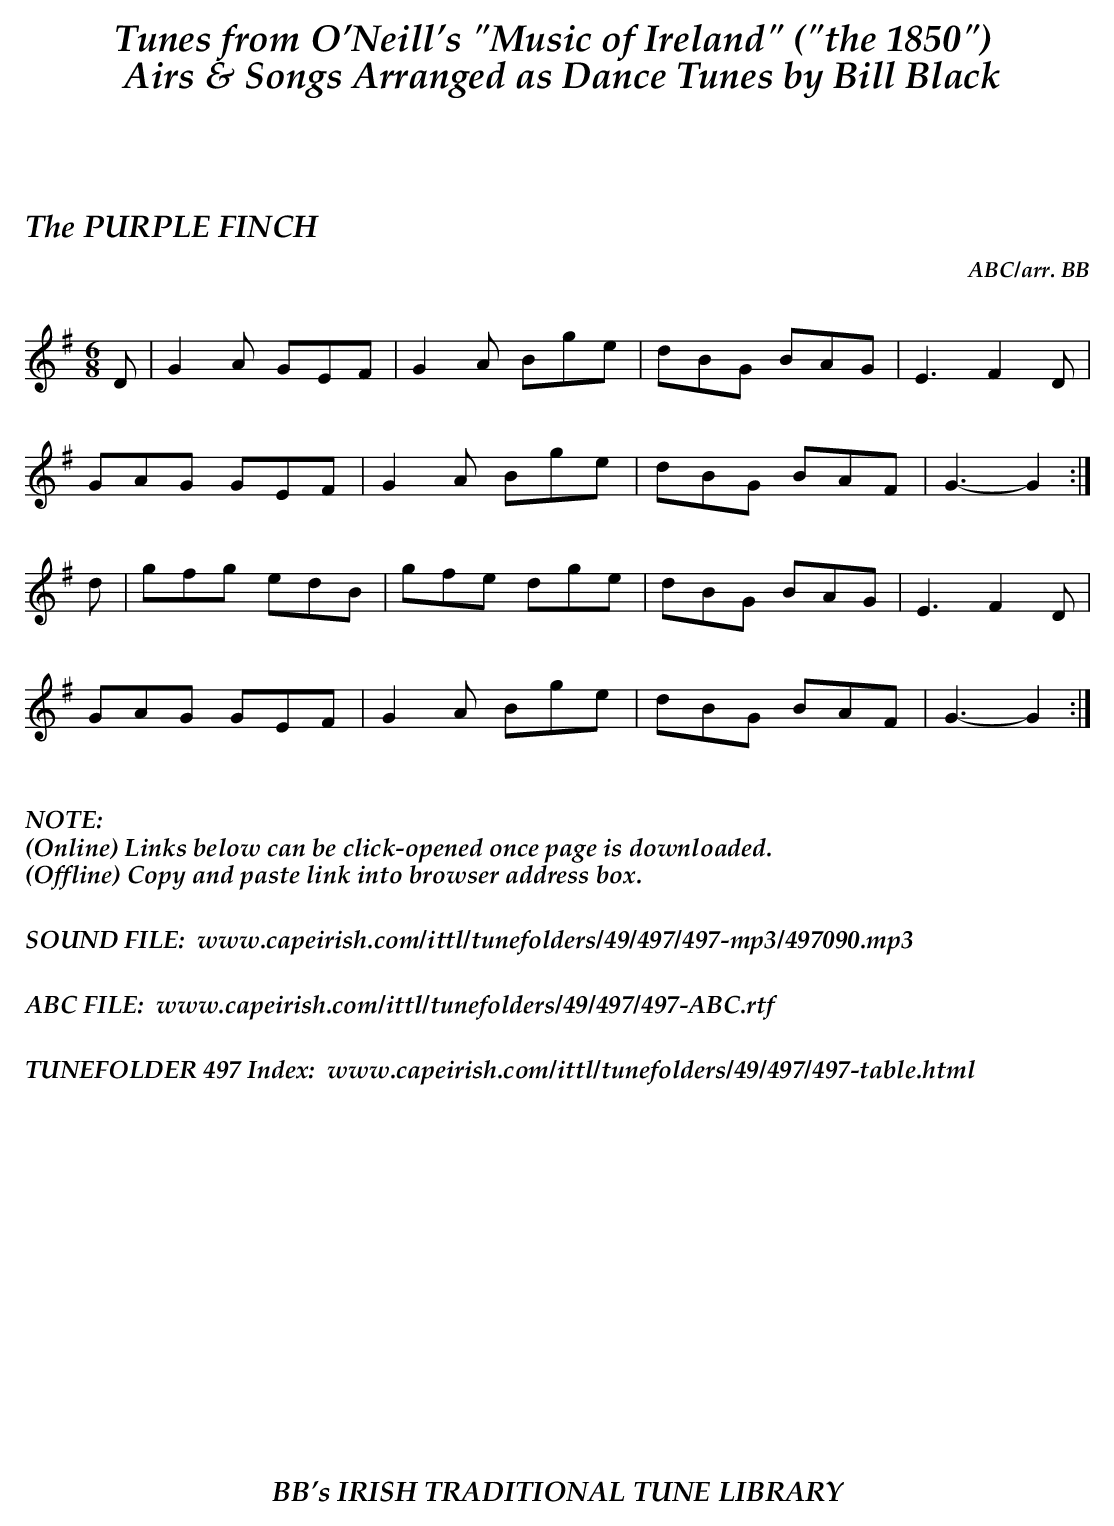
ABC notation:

X:1
T:PURPLE FINCH, The
C:ABC/arr. BB
M:6/8
L:1/8
K:G
D|G2A GEF|G2A Bge|dBG BAG|E3 F2D|
GAG GEF|G2A Bge|dBG BAF|G3-G2 :|
d|gfg edB|gfe dge|dBG BAG|E3 F2D|
GAG GEF|G2A Bge|dBG BAF|G3-G2 :|
%%vskip .3in
%%textoption left
%%textfont "Palatino-BoldItalic" 16
%%begintext
%%NOTE:
(Online) Links below can be click-opened once page is downloaded.
(Offline) Copy and paste link into browser address box.
%%
%%
SOUND FILE:  www.capeirish.com/ittl/tunefolders/49/497/497-mp3/497090.mp3
%%
%%
ABC FILE:  www.capeirish.com/ittl/tunefolders/49/497/497-ABC.rtf
%%
%%
TUNEFOLDER 497 Index:  www.capeirish.com/ittl/tunefolders/49/497/497-table.html
